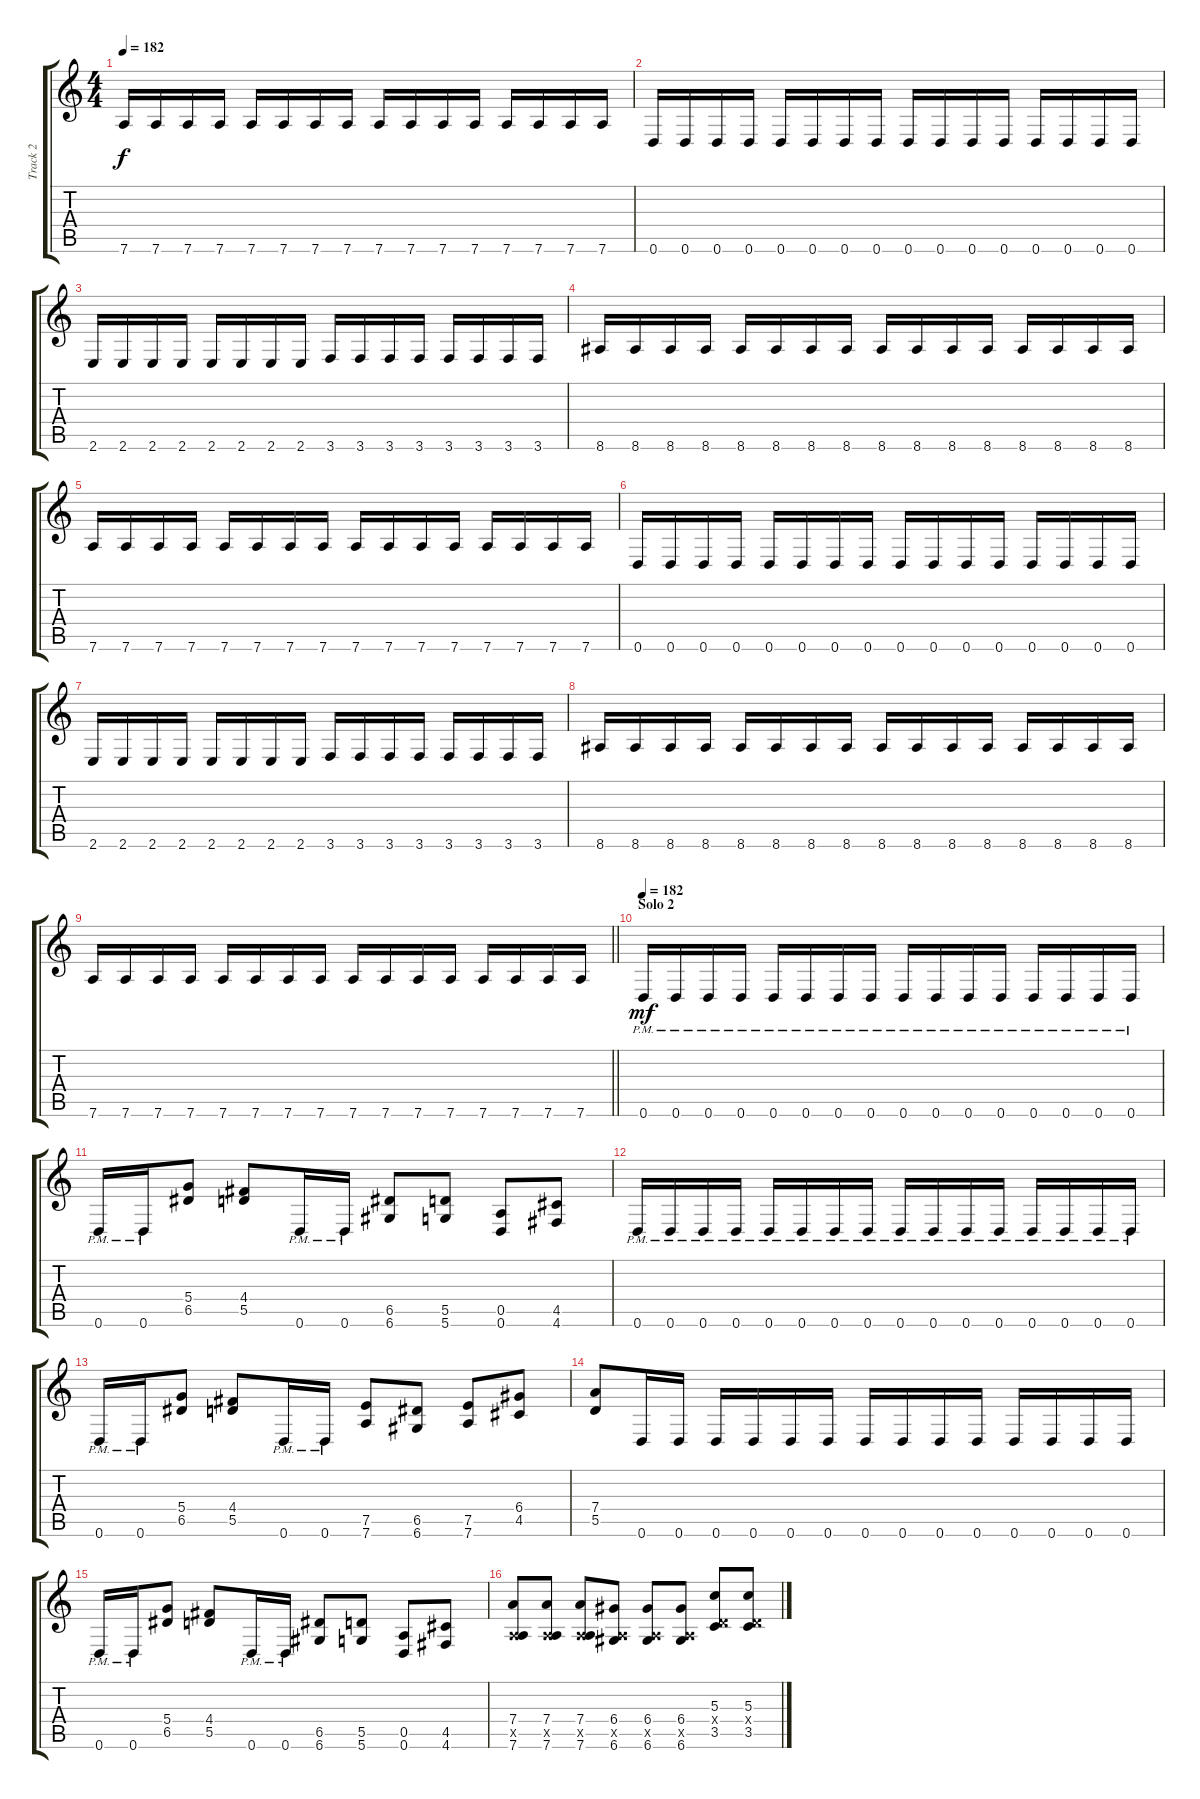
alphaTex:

\track ("Track 2" "Track 2") {instrument overdrivenguitar}
\staff {score tabs}
\tuning (E4 B3 G3 D3 A2 D2) {hide}
\ts (4 4)
\tempo 182
\clef g2
\ks c
7.6.16{dy f} 7.6.16 7.6.16 7.6.16 7.6.16 7.6.16 7.6.16 7.6.16 7.6.16 7.6.16 7.6.16 7.6.16 7.6.16 7.6.16 7.6.16 7.6.16 |
0.6.16 0.6.16 0.6.16 0.6.16 0.6.16 0.6.16 0.6.16 0.6.16 0.6.16 0.6.16 0.6.16 0.6.16 0.6.16 0.6.16 0.6.16 0.6.16 |
2.6.16 2.6.16 2.6.16 2.6.16 2.6.16 2.6.16 2.6.16 2.6.16 3.6.16 3.6.16 3.6.16 3.6.16 3.6.16 3.6.16 3.6.16 3.6.16 |
8.6.16 8.6.16 8.6.16 8.6.16 8.6.16 8.6.16 8.6.16 8.6.16 8.6.16 8.6.16 8.6.16 8.6.16 8.6.16 8.6.16 8.6.16 8.6.16 |
7.6.16 7.6.16 7.6.16 7.6.16 7.6.16 7.6.16 7.6.16 7.6.16 7.6.16 7.6.16 7.6.16 7.6.16 7.6.16 7.6.16 7.6.16 7.6.16 |
0.6.16 0.6.16 0.6.16 0.6.16 0.6.16 0.6.16 0.6.16 0.6.16 0.6.16 0.6.16 0.6.16 0.6.16 0.6.16 0.6.16 0.6.16 0.6.16 |
2.6.16 2.6.16 2.6.16 2.6.16 2.6.16 2.6.16 2.6.16 2.6.16 3.6.16 3.6.16 3.6.16 3.6.16 3.6.16 3.6.16 3.6.16 3.6.16 |
8.6.16 8.6.16 8.6.16 8.6.16 8.6.16 8.6.16 8.6.16 8.6.16 8.6.16 8.6.16 8.6.16 8.6.16 8.6.16 8.6.16 8.6.16 8.6.16 |
\barLineRight lightlight
7.6.16 7.6.16 7.6.16 7.6.16 7.6.16 7.6.16 7.6.16 7.6.16 7.6.16 7.6.16 7.6.16 7.6.16 7.6.16 7.6.16 7.6.16 7.6.16 |
\section ("" "Solo 2")
\tempo 182
0.6{pm}.16{dy mf} 0.6{pm}.16 0.6{pm}.16 0.6{pm}.16 0.6{pm}.16 0.6{pm}.16 0.6{pm}.16 0.6{pm}.16 0.6{pm}.16 0.6{pm}.16 0.6{pm}.16 0.6{pm}.16 0.6{pm}.16 0.6{pm}.16 0.6{pm}.16 0.6{pm}.16 |
0.6{pm}.16 0.6{pm}.16 (5.4 6.5).8 (4.4 5.5).8 0.6{pm}.16 0.6{pm}.16 (6.5 6.6).8 (5.5 5.6).8 (0.5 0.6).8 (4.5 4.6).8 |
0.6{pm}.16 0.6{pm}.16 0.6{pm}.16 0.6{pm}.16 0.6{pm}.16 0.6{pm}.16 0.6{pm}.16 0.6{pm}.16 0.6{pm}.16 0.6{pm}.16 0.6{pm}.16 0.6{pm}.16 0.6{pm}.16 0.6{pm}.16 0.6{pm}.16 0.6{pm}.16 |
0.6{pm}.16 0.6{pm}.16 (5.4 6.5).8 (4.4 5.5).8 0.6{pm}.16 0.6{pm}.16 (7.5 7.6).8 (6.5 6.6).8 (7.5 7.6).8 (6.4 4.5).8 |
(7.4 5.5).8 0.6.16 0.6.16 0.6.16 0.6.16 0.6.16 0.6.16 0.6.16 0.6.16 0.6.16 0.6.16 0.6.16 0.6.16 0.6.16 0.6.16 |
0.6{pm}.16 0.6{pm}.16 (5.4 6.5).8 (4.4 5.5).8 0.6{pm}.16 0.6{pm}.16 (6.5 6.6).8 (5.5 5.6).8 (0.5 0.6).8 (4.5 4.6).8 |
(7.4 0.5{x} 7.6).8 (7.4 0.5{x} 7.6).8 (7.4 0.5{x} 7.6).8 (6.4 0.5{x} 6.6).8 (6.4 0.5{x} 6.6).8 (6.4 0.5{x} 6.6).8 (5.3 0.4{x} 3.5).8 (5.3 0.4{x} 3.5).8
